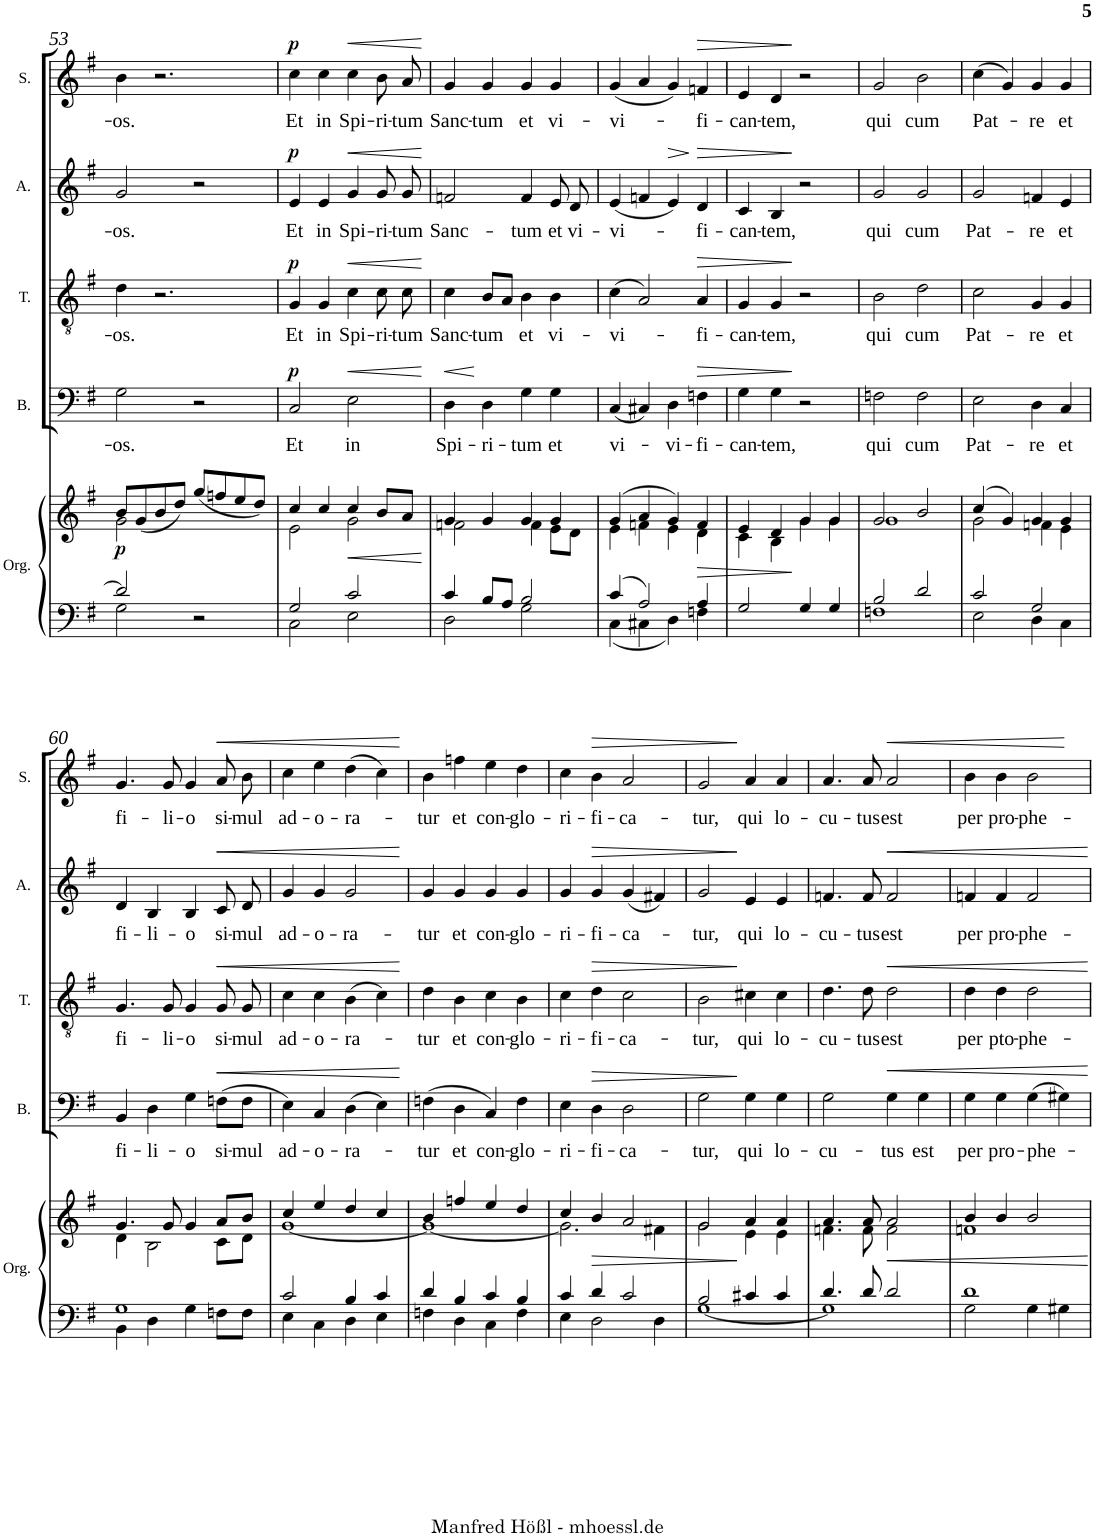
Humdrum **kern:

**kern	**kern	**dynam	**kern	**text	**dynam	**kern	**text	**dynam	**kern	**text	**dynam	**kern	**text	**dynam
*part5	*part5	*part5	*part4	*part4	*part4	*part3	*part3	*part3	*part2	*part2	*part2	*part1	*part1	*part1
*staff6	*staff5	*staff5/6	*staff4	*staff4	*staff4	*staff3	*staff3	*staff3	*staff2	*staff2	*staff2	*staff1	*staff1	*staff1
*I"Organ	*	*	*I"Bass	*	*	*I"Tenor	*	*	*I"Alto	*	*	*I"Soprano	*	*
*I'Org.	*	*	*I'B.	*	*	*I'T.	*	*	*I'A.	*	*	*I'S.	*	*
!!LO:PB:g=z
*clefF4	*clefG2	*	*clefF4	*	*	*clefGv2	*	*	*clefG2	*	*	*clefG2	*	*
*k[f#]	*k[f#]	*	*k[f#]	*	*	*k[f#]	*	*	*k[f#]	*	*	*k[f#]	*	*
*G:	*G:	*	*G:	*	*	*G:	*	*	*G:	*	*	*G:	*	*
*M4/4	*M4/4	*	*M4/4	*	*	*M4/4	*	*	*M4/4	*	*	*M4/4	*	*
*met(c)	*met(c)	*	*met(c)	*	*	*met(c)	*	*	*met(c)	*	*	*met(c)	*	*
=53	=53	=53	=53	=53	=53	=53	=53	=53	=53	=53	=53	=53	=53	=53
*^	*^	*	*	*	*	*	*	*	*	*	*	*	*	*
!	!	!	!	!LO:DY:b	!	!LO:LY:b	!	!	!LO:LY:b	!	!	!LO:LY:b	!	!	!LO:LY:b	!
2d/]	2G\	8b/L	2g\	p	2G\	-os.	.	4d\	-os.	.	2g/	-os.	.	4b\	-os.	.
.	.	(<8g/	.	.	.	.	.	.	.	.	.	.	.	.	.	.
.	.	8b/	.	.	.	.	.	2.r	.	.	.	.	.	2.r	.	.
.	.	8dd/J)	.	.	.	.	.	.	.	.	.	.	.	.	.	.
2r	2ryy	(<8gg/L	2ryy	.	2r	.	.	.	.	.	2r	.	.	.	.	.
.	.	8ffn/	.	.	.	.	.	.	.	.	.	.	.	.	.	.
.	.	8ee/	.	.	.	.	.	.	.	.	.	.	.	.	.	.
.	.	8dd/J)	.	.	.	.	.	.	.	.	.	.	.	.	.	.
=54	=54	=54	=54	=54	=54	=54	=54	=54	=54	=54	=54	=54	=54	=54	=54	=54
!	!	!	!	!	!	!LO:LY:b	!LO:DY:a	!	!LO:LY:b	!LO:DY:a	!	!LO:LY:b	!LO:DY:a	!	!LO:LY:b	!LO:DY:a
2G/	2C\	4cc/	2e\	.	2C/	Et	p	4G/	Et	p	4e/	Et	p	4cc\	Et	p
!	!	!	!	!	!	!	!	!	!LO:LY:b	!	!	!LO:LY:b	!	!	!LO:LY:b	!
.	.	4cc/	.	.	.	.	.	4G/	in	.	4e/	in	.	4cc\	in	.
!	!	!	!	!	!	!LO:LY:b	!LO:HP:b	!	!LO:LY:b	!LO:HP:b	!	!LO:LY:b	!LO:HP:b	!	!LO:LY:b	!LO:HP:b
2c/	2E\	4cc/	2g\	.	2E\	in	<	4c\	Spi-	<	4g/	Spi-	<	4cc\	Spi-	<
!	!	!	!	!	!	!	!	!	!LO:LY:b	!	!	!LO:LY:b	!	!	!LO:LY:b	!
.	.	8b/L	.	.	.	.	.	8c\	-ri-	.	8g/L	-ri-	.	8b/L	-ri-	.
!	!	!	!	!	!	!	!	!	!LO:LY:b	!	!	!LO:LY:b	!	!	!LO:LY:b	!
.	.	8a/J	.	.	.	.	.	8c\	-tum	.	8g/J	-tum	.	8a/J	-tum	.
*v	*v	*	*	*	*	*	*	*	*	*	*	*	*	*	*	*
*	*v	*v	*	*	*	*	*	*	*	*	*	*	*	*	*
.	.	.	.	.	[	.	.	[	.	.	[	.	.	[
=55	=55	=55	=55	=55	=55	=55	=55	=55	=55	=55	=55	=55	=55	=55
*^	*^	*	*	*	*	*	*	*	*	*	*	*	*	*
!	!	!	!	!	!	!LO:LY:b	!LO:HP:b	!	!LO:LY:b	!	!	!LO:LY:b	!	!	!LO:LY:b	!
4c/	2D\	4g/	2fn\	.	4D\	Spi-	<	4c\	Sanc-	.	2fn/	Sanc-	.	4g/	Sanc-	.
!	!	!	!	!	!	!LO:LY:b	!	!	!LO:LY:b	!	!	!	!	!	!LO:LY:b	!
8B/L	.	4g/	.	.	4D\	-ri-	[	8B/L	-tum	.	.	.	.	4g/	-tum	.
8A/J	.	.	.	.	.	.	.	8A/J	.	.	.	.	.	.	.	.
!	!	!	!	!	!	!LO:LY:b	!	!	!LO:LY:b	!	!	!LO:LY:b	!	!	!LO:LY:b	!
2B/	2G\	4g/	4f\	.	4G\	-tum	.	4B\	et	.	4f/	-tum	.	4g/	et	.
!	!	!	!	!	!	!LO:LY:b	!	!	!LO:LY:b	!	!	!LO:LY:b	!	!	!LO:LY:b	!
.	.	4g/	8e\L	.	4G\	et	.	4B\	vi-	.	8e/L	et	.	4g/	vi-	.
!	!	!	!	!	!	!	!	!	!	!	!	!LO:LY:b	!	!	!	!
.	.	.	8d\J	.	.	.	.	.	.	.	8d/J	vi-	.	.	.	.
=56	=56	=56	=56	=56	=56	=56	=56	=56	=56	=56	=56	=56	=56	=56	=56	=56
!	!	!	!	!	!	!LO:LY:b	!	!	!LO:LY:b	!	!	!LO:LY:b	!	!	!LO:LY:b	!
4c/	4C\	(4g/	4e\	.	(<4C/	vi-	.	(>4c\	-vi-	.	(<4e/	-vi-	.	(<4g/	-vi-	.
2A/	4C#X\	4a/	4fn\	.	4C#X/)	.	.	2A/)	.	.	4fn/	.	.	4a/	.	.
!	!	!	!	!	!	!LO:LY:b	!	!	!	!	!	!	!LO:HP:b	!	!	!
.	4D\	4g/)	4e\	.	4D\	-vi-	.	.	.	.	4e/)	.	>	4g/)	.	.
!	!	!	!	!	!	!LO:LY:b	!LO:HP:b	!	!LO:LY:b	!LO:HP:b	!	!LO:LY:b	!LO:HP:n=1:b	!	!LO:LY:b	!LO:HP:b
4A/	4Fn\	4f/	4d\	.	4Fn\	-fi-	>	4A/	-fi-	>	4d/	-fi-	] >	4fn/	-fi-	>
=57	=57	=57	=57	=57	=57	=57	=57	=57	=57	=57	=57	=57	=57	=57	=57	=57
!	!	!	!	!	!	!LO:LY:b	!	!	!LO:LY:b	!	!	!LO:LY:b	!	!	!LO:LY:b	!
*v	*v	*	*	*	*	*	*	*	*	*	*	*	*	*	*	*
2G/	4e/	4c\	.	4G\	-can-	.	4G/	-can-	.	4c/	-can-	.	4e/	-can-	.
!	!	!	!	!	!LO:LY:b	!	!	!LO:LY:b	!	!	!LO:LY:b	!	!	!LO:LY:b	!
.	4d/	4B\	.	4G\	-tem,	.	4G/	-tem,	.	4B/	-tem,	.	4d/	-tem,	.
4G/	4g/	4g\	.	2r	.	]	2r	.	]	2r	.	]	2r	.	]
4G/	4g/	4g\	.	.	.	.	.	.	.	.	.	.	.	.	.
=58	=58	=58	=58	=58	=58	=58	=58	=58	=58	=58	=58	=58	=58	=58	=58
*^	*	*	*	*	*	*	*	*	*	*	*	*	*	*	*
!	!	!	!	!	!	!LO:LY:b	!	!	!LO:LY:b	!	!	!LO:LY:b	!	!	!LO:LY:b	!
2B/	1Fn	2g/	1g	.	2Fn\	qui	.	2B\	qui	.	2g/	qui	.	2g/	qui	.
!	!	!	!	!	!	!LO:LY:b	!	!	!LO:LY:b	!	!	!LO:LY:b	!	!	!LO:LY:b	!
2d/	.	2b/	.	.	2F\	cum	.	2d\	cum	.	2g/	cum	.	2b\	cum	.
=59	=59	=59	=59	=59	=59	=59	=59	=59	=59	=59	=59	=59	=59	=59	=59	=59
!	!	!	!	!	!	!LO:LY:b	!	!	!LO:LY:b	!	!	!LO:LY:b	!	!	!LO:LY:b	!
2c/	2E\	(4cc/	2g\	.	2E\	Pat-	.	2c\	Pat-	.	2g/	Pat-	.	(>4cc\	Pat-	.
.	.	4g/)	.	.	.	.	.	.	.	.	.	.	.	4g/)	.	.
!	!	!	!	!	!	!LO:LY:b	!	!	!LO:LY:b	!	!	!LO:LY:b	!	!	!LO:LY:b	!
2G/	4D\	4g/	4fn\	.	4D\	-re	.	4G/	-re	.	4fn/	-re	.	4g/	-re	.
!	!	!	!	!	!	!LO:LY:b	!	!	!LO:LY:b	!	!	!LO:LY:b	!	!	!LO:LY:b	!
.	4C\	4g/	4e\	.	4C/	et	.	4G/	et	.	4e/	et	.	4g/	et	.
!!LO:LB:g=z
=60	=60	=60	=60	=60	=60	=60	=60	=60	=60	=60	=60	=60	=60	=60	=60	=60
!	!	!	!	!	!	!LO:LY:b	!	!	!LO:LY:b	!	!	!LO:LY:b	!	!	!LO:LY:b	!
1G	4BB\	4.g/	4d\	.	4BB/	fi-	.	4.G/	fi-	.	4d/	fi-	.	4.g/	fi-	.
!	!	!	!	!	!	!LO:LY:b	!	!	!	!	!	!LO:LY:b	!	!	!	!
.	4D\	.	2B\	.	4D\	-li-	.	.	.	.	4B/	-li-	.	.	.	.
!	!	!	!	!	!	!	!	!	!LO:LY:b	!	!	!	!	!	!LO:LY:b	!
.	.	8g/	.	.	.	.	.	8G/	-li-	.	.	.	.	8g/	-li-	.
!	!	!	!	!	!	!LO:LY:b	!	!	!LO:LY:b	!	!	!LO:LY:b	!	!	!LO:LY:b	!
.	4G\	4g/	.	.	4G\	-o	.	4G/	-o	.	4B/	-o	.	4g/	-o	.
!	!	!	!	!	!	!LO:LY:b	!LO:HP:b	!	!LO:LY:b	!LO:HP:b	!	!LO:LY:b	!LO:HP:b	!	!LO:LY:b	!LO:HP:b
.	8Fn\L	8a/L	8c\L	.	(>8Fn\L	si-	<	8G/	si-	<	8c/L	si-	<	8a/L	si-	<
!	!	!	!	!	!	!LO:LY:b	!	!	!LO:LY:b	!	!	!LO:LY:b	!	!	!LO:LY:b	!
.	8F\J	8b/J	8d\J	.	8F\J	-mul	.	8G/	-mul	.	8d/J	-mul	.	8b/J	-mul	.
=61	=61	=61	=61	=61	=61	=61	=61	=61	=61	=61	=61	=61	=61	=61	=61	=61
!	!	!	!	!	!	!LO:LY:b	!	!	!LO:LY:b	!	!	!LO:LY:b	!	!	!LO:LY:b	!
2c/	4E\	4cc/	[<1g	.	4E\)	ad-	.	4c\	ad-	.	4g/	ad-	.	4cc\	ad-	.
!	!	!	!	!	!	!LO:LY:b	!	!	!LO:LY:b	!	!	!LO:LY:b	!	!	!LO:LY:b	!
.	4C\	4ee/	.	.	4C/	-o-	.	4c\	-o-	.	4g/	-o-	.	4ee\	-o-	.
!	!	!	!	!	!	!LO:LY:b	!	!	!LO:LY:b	!	!	!LO:LY:b	!	!	!LO:LY:b	!
4B/	4D\	4dd/	.	.	(>4D\	-ra-	.	(>4B\	-ra-	.	2g/	-ra-	.	(>4dd\	-ra-	.
4c/	4E\	4cc/	.	.	4E\)	.	.	4c\)	.	.	.	.	.	4cc\)	.	.
*v	*v	*	*	*	*	*	*	*	*	*	*	*	*	*	*	*
*	*v	*v	*	*	*	*	*	*	*	*	*	*	*	*	*
.	.	.	.	.	[	.	.	[	.	.	[	.	.	[
=62	=62	=62	=62	=62	=62	=62	=62	=62	=62	=62	=62	=62	=62	=62
*^	*^	*	*	*	*	*	*	*	*	*	*	*	*	*
!	!	!	!	!	!	!LO:LY:b	!	!	!LO:LY:b	!	!	!LO:LY:b	!	!	!LO:LY:b	!
4d/	4Fn\	4b/	1g_	.	(>4Fn\	-tur	.	4d\	-tur	.	4g/	-tur	.	4b\	-tur	.
!	!	!	!	!	!	!LO:LY:b	!	!	!LO:LY:b	!	!	!LO:LY:b	!	!	!LO:LY:b	!
4B/	4D\	4ffn/	.	.	4D\	et	.	4B\	et	.	4g/	et	.	4ffn\	et	.
!	!	!	!	!	!	!LO:LY:b	!	!	!LO:LY:b	!	!	!LO:LY:b	!	!	!LO:LY:b	!
4c/	4C\	4ee/	.	.	4C/)	con-	.	4c\	con-	.	4g/	con-	.	4ee\	con-	.
!	!	!	!	!	!	!LO:LY:b	!	!	!LO:LY:b	!	!	!LO:LY:b	!	!	!LO:LY:b	!
4B/	4F\	4dd/	.	.	4F\	-glo-	.	4B\	-glo-	.	4g/	-glo-	.	4dd\	-glo-	.
=63	=63	=63	=63	=63	=63	=63	=63	=63	=63	=63	=63	=63	=63	=63	=63	=63
!	!	!	!	!	!	!LO:LY:b	!	!	!LO:LY:b	!	!	!LO:LY:b	!	!	!LO:LY:b	!
4c/	4E\	4cc/	2.g\]	.	4E\	-ri-	.	4c\	-ri-	.	4g/	-ri-	.	4cc\	-ri-	.
!	!	!	!	!	!	!LO:LY:b	!LO:HP:b	!	!LO:LY:b	!LO:HP:b	!	!LO:LY:b	!LO:HP:b	!	!LO:LY:b	!LO:HP:b
4d/	2D\	4b/	.	.	4D\	-fi-	>	4d\	-fi-	>	4g/	-fi-	>	4b\	-fi-	>
!	!	!	!	!	!	!LO:LY:b	!	!	!LO:LY:b	!	!	!LO:LY:b	!	!	!LO:LY:b	!
2c/	.	2a/	.	.	2D\	-ca-	.	2c\	-ca-	.	(<4g/	-ca-	.	2a/	-ca-	.
.	4D\	.	4f#X\	.	.	.	.	.	.	.	4f#X/)	.	.	.	.	.
=64	=64	=64	=64	=64	=64	=64	=64	=64	=64	=64	=64	=64	=64	=64	=64	=64
!	!	!	!	!	!	!LO:LY:b	!	!	!LO:LY:b	!	!	!LO:LY:b	!	!	!LO:LY:b	!
2B/	[<1G	2g/	2g\	.	2G\	-tur,	.	2B\	-tur,	.	2g/	-tur,	.	2g/	-tur,	.
!	!	!	!	!	!	!LO:LY:b	!	!	!LO:LY:b	!	!	!LO:LY:b	!	!	!LO:LY:b	!
4c#X/	.	4a/	4e\	.	4G\	qui	]	4c#X\	qui	]	4e/	qui	]	4a/	qui	]
!	!	!	!	!	!	!LO:LY:b	!	!	!LO:LY:b	!	!	!LO:LY:b	!	!	!LO:LY:b	!
4c#/	.	4a/	4e\	.	4G\	lo-	.	4c#\	lo-	.	4e/	lo-	.	4a/	lo-	.
=65	=65	=65	=65	=65	=65	=65	=65	=65	=65	=65	=65	=65	=65	=65	=65	=65
!	!	!	!	!	!	!LO:LY:b	!	!	!LO:LY:b	!	!	!LO:LY:b	!	!	!LO:LY:b	!
4.d/	1G]	4.a/	4.fn\	.	2G\	-cu-	.	4.d\	-cu-	.	4.fn/	-cu-	.	4.a/	-cu-	.
!	!	!	!	!	!	!	!	!	!LO:LY:b	!	!	!LO:LY:b	!	!	!LO:LY:b	!
8d/	.	8a/	8f\	.	.	.	.	8d\	-tus	.	8f/	-tus	.	8a/	-tus	.
!	!	!	!	!	!	!LO:LY:b	!	!	!LO:LY:b	!	!	!LO:LY:b	!	!	!LO:LY:b	!
2d/	.	2a/	2f\	.	4G\	-tus	.	2d\	est	.	2f/	est	.	2a/	est	.
!	!	!	!	!	!	!LO:LY:b	!	!	!	!	!	!	!	!	!	!
.	.	.	.	.	4G\	est	.	.	.	.	.	.	.	.	.	.
=66	=66	=66	=66	=66	=66	=66	=66	=66	=66	=66	=66	=66	=66	=66	=66	=66
!	!	!	!	!	!	!LO:LY:b	!	!	!LO:LY:b	!	!	!LO:LY:b	!	!	!LO:LY:b	!
1d	2G\	4b/	1fn	.	4G\	per	.	4d\	per	.	4fn/	per	.	4b\	per	.
!	!	!	!	!	!	!LO:LY:b	!	!	!LO:LY:b	!	!	!LO:LY:b	!	!	!LO:LY:b	!
.	.	4b/	.	.	4G\	pro-	.	4d\	pto-	.	4f/	pro-	.	4b\	pro-	.
!	!	!	!	!	!	!LO:LY:b	!	!	!LO:LY:b	!	!	!LO:LY:b	!	!	!LO:LY:b	!
.	4G\	2b/	.	.	(>4G\	-phe-	.	2d\	-phe-	.	2f/	-phe-	.	2b\	-phe-	.
.	4G#X\	.	.	.	4G#X\)	.	.	.	.	.	.	.	.	.	.	.
*v	*v	*	*	*	*	*	*	*	*	*	*	*	*	*	*	*
*	*v	*v	*	*	*	*	*	*	*	*	*	*	*	*	*
=	=	=	=	=	=	=	=	=	=	=	=	=	=	=
*-	*-	*-	*-	*-	*-	*-	*-	*-	*-	*-	*-	*-	*-	*-
